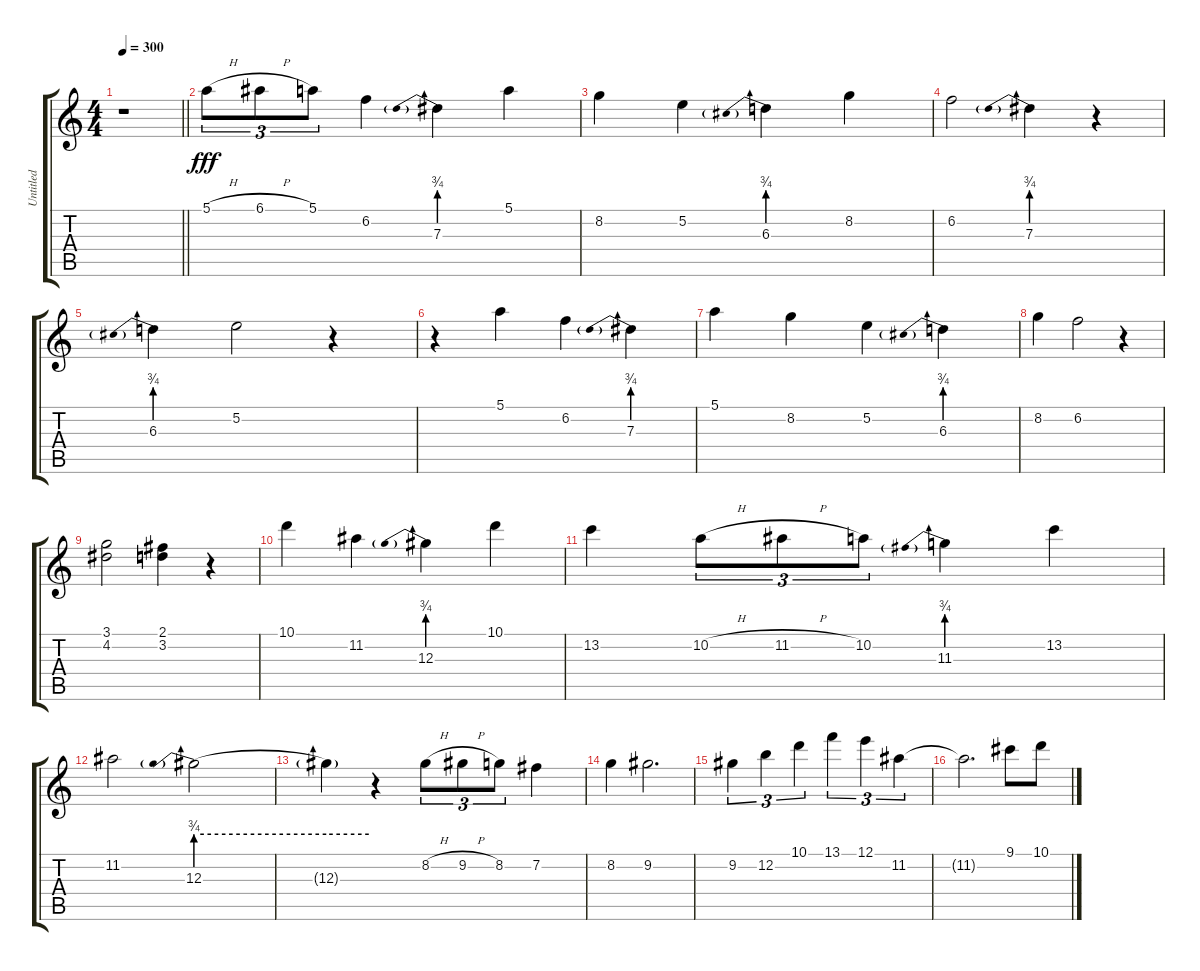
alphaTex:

\track ("Untitled" "Untitled") {instrument acousticguitarsteel}
\staff {score tabs}
\tuning (E4 B3 G3 D3 A2 E2) {hide}
\ts (4 4)
\tempo 300
\clef g2
\barLineRight lightlight
\ks c
r.1{dy fff} |
5.1{h}.8{tu (3 2)} 6.1{h}.8{tu (3 2)} 5.1.8{tu (3 2)} 6.2.4 7.3{be (prebend 0 3 60 3)}.4 5.1.4 |
8.2.4 5.2.4 6.3{be (prebend 0 3 60 3)}.4 8.2.4 |
6.2.2 7.3{be (prebend 0 3 60 3)}.4 r.4 |
6.3{be (prebend 0 3 60 3)}.4 5.2.2 r.4 |
r.4 5.1.4 6.2.4 7.3{be (prebend 0 3 60 3)}.4 |
5.1.4 8.2.4 5.2.4 6.3{be (prebend 0 3 60 3)}.4 |
8.2.4 6.2.2 r.4 |
(3.1 4.2).2 (2.1 3.2).4 r.4 |
10.1.4 11.2.4 12.3{be (prebend 0 3 60 3)}.4 10.1.4 |
13.2.4 10.2{h}.8{tu (3 2)} 11.2{h}.8{tu (3 2)} 10.2.8{tu (3 2)} 11.3{be (prebend 0 3 60 3)}.4 13.2.4 |
11.2.2 12.3{be (prebend 0 3 60 3)}.2 |
12.3{be (hold 0 3 60 3) t}.4 r.4 8.2{h}.8{tu (3 2)} 9.2{h}.8{tu (3 2)} 8.2.8{tu (3 2)} 7.2.4 |
8.2.4 9.2.2{d} |
9.2.4{tu (3 2)} 12.2.4{tu (3 2)} 10.1.4{tu (3 2)} 13.1.4{tu (3 2)} 12.1.4{tu (3 2)} 11.2.4{tu (3 2)} |
11.2{t}.2{d} 9.1.8 10.1.8
